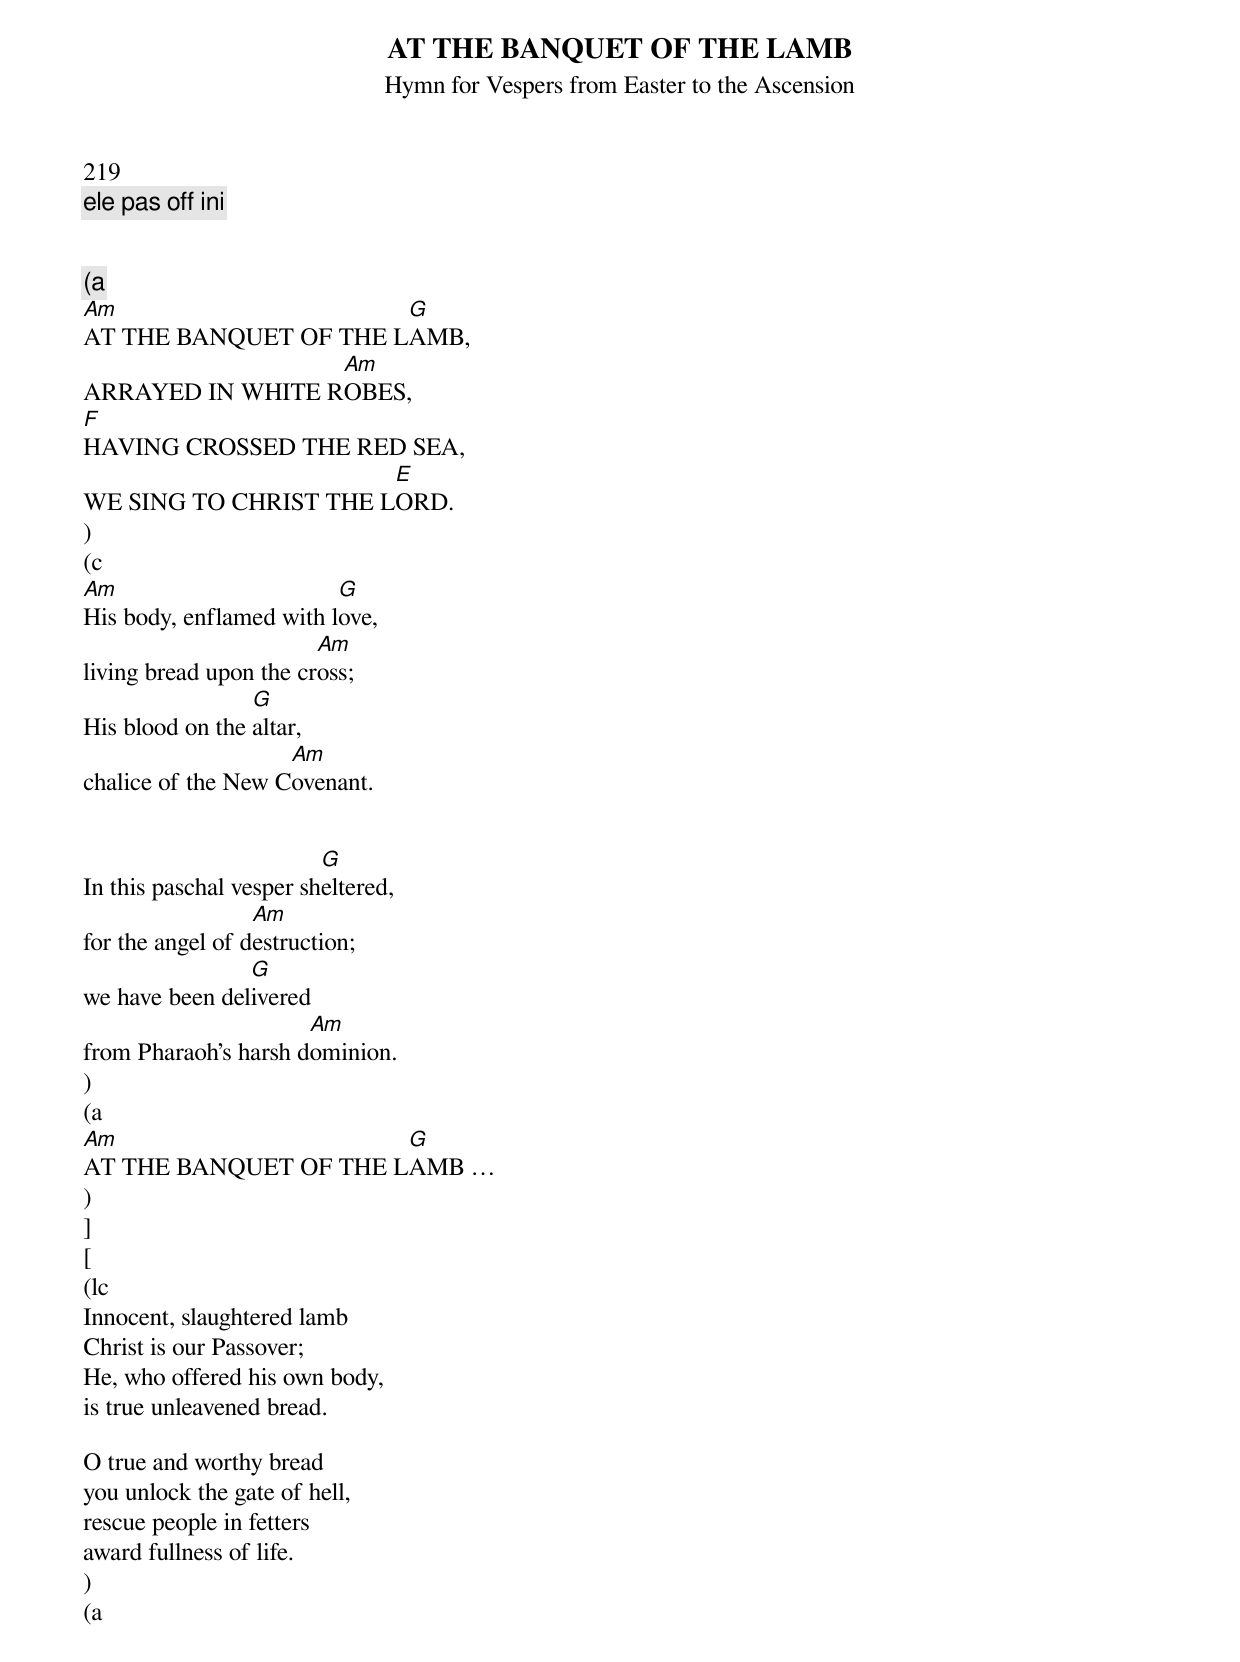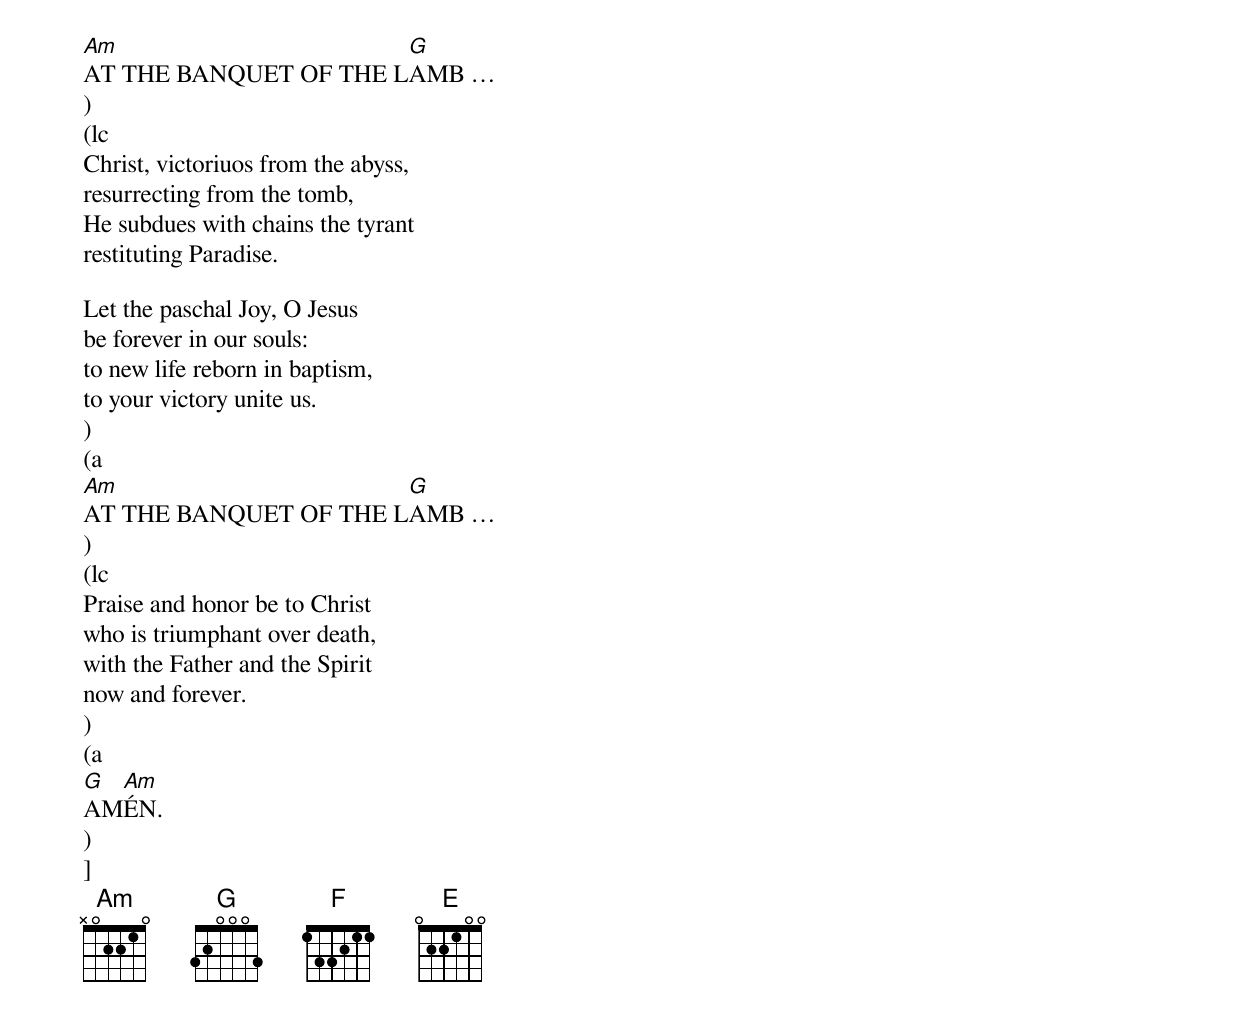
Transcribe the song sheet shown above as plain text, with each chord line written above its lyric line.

AT THE BANQUET OF THE LAMB
Hymn for Vespers from Easter to the Ascension
219
ele pas off ini

[
(a
Am                     G
AT THE BANQUET OF THE LAMB,
                  Am
ARRAYED IN WHITE ROBES,
F
HAVING CROSSED THE RED SEA,
                       E
WE SING TO CHRIST THE LORD.
)
(c
Am                       G
His body, enflamed with love,
                        Am
living bread upon the cross;
                 G
His blood on the altar,
                    Am
chalice of the New Covenant.


                         G
In this paschal vesper sheltered,
                  Am
for the angel of destruction;
                G
we have been delivered
                      Am
from Pharaoh’s harsh dominion.
)
(a
Am                     G
AT THE BANQUET OF THE LAMB …
)
]
[
(lc
Innocent, slaughtered lamb
Christ is our Passover;
He, who offered his own body,
is true unleavened bread.

O true and worthy bread
you unlock the gate of hell,
rescue people in fetters
award fullness of life.
)
(a
Am                     G
AT THE BANQUET OF THE LAMB …
)
(lc
Christ, victoriuos from the abyss,
resurrecting from the tomb,
He subdues with chains the tyrant
restituting Paradise.

Let the paschal Joy, O Jesus
be forever in our souls:
to new life reborn in baptism,
to your victory unite us.
)
(a
Am                     G
AT THE BANQUET OF THE LAMB …
)
(lc
Praise and honor be to Christ
who is triumphant over death,
with the Father and the Spirit
now and forever.
)
(a
G Am
AMÉN.
)
]
